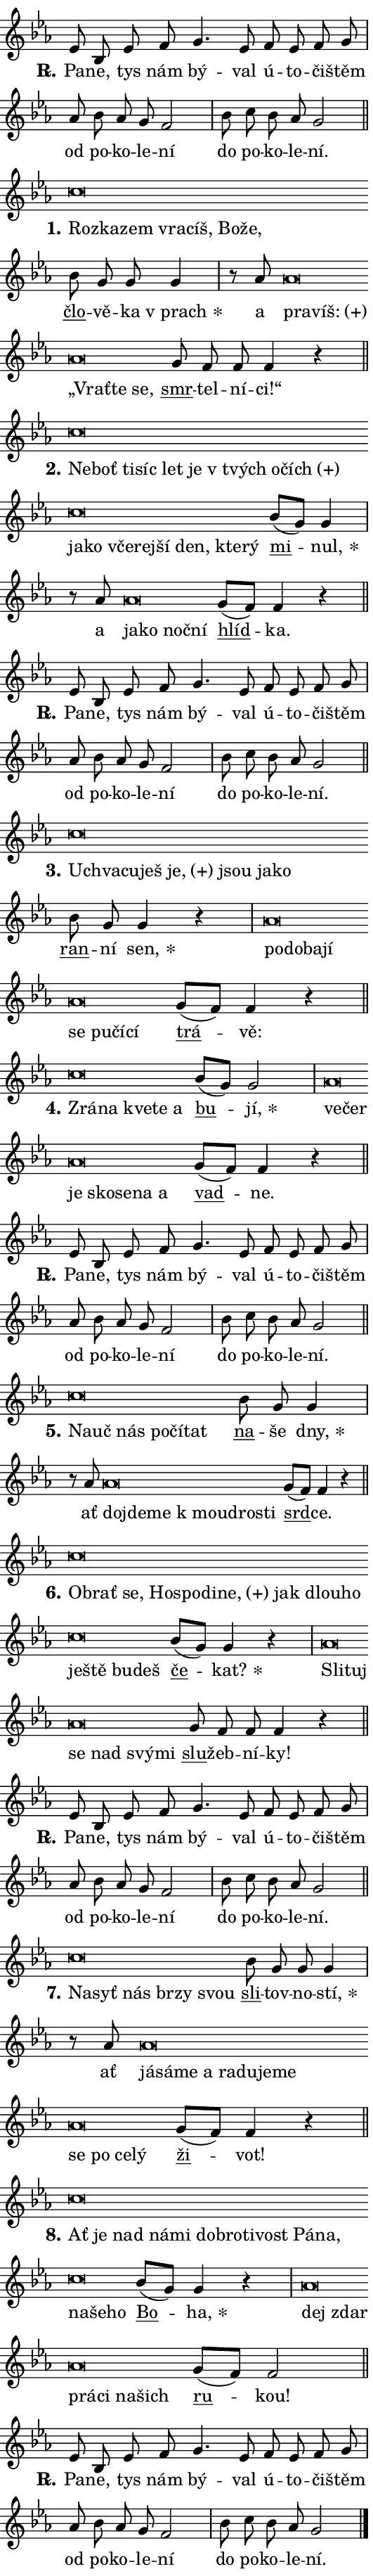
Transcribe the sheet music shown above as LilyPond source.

\version "2.24.0"
\header { tagline = "" }
\paper {
  indent = 0\cm
  top-margin = 0\cm
  right-margin = 0.13\cm % to fit lyric hyphens
  bottom-margin = 0\cm
  left-margin = 0\cm
  paper-width = 9\cm
  page-breaking = #ly:one-page-breaking
  system-system-spacing.basic-distance = #11
  score-system-spacing.basic-distance = #11
  ragged-last = ##f
}


%% Author: Thomas Morley
%% https://lists.gnu.org/archive/html/lilypond-user/2020-05/msg00002.html
#(define (line-position grob)
"Returns position of @var[grob} in current system:
   @code{'start}, if at first time-step
   @code{'end}, if at last time-step
   @code{'middle} otherwise
"
  (let* ((col (ly:item-get-column grob))
         (ln (ly:grob-object col 'left-neighbor))
         (rn (ly:grob-object col 'right-neighbor))
         (col-to-check-left (if (ly:grob? ln) ln col))
         (col-to-check-right (if (ly:grob? rn) rn col))
         (break-dir-left
           (and
             (ly:grob-property col-to-check-left 'non-musical #f)
             (ly:item-break-dir col-to-check-left)))
         (break-dir-right
           (and
             (ly:grob-property col-to-check-right 'non-musical #f)
             (ly:item-break-dir col-to-check-right))))
        (cond ((eqv? 1 break-dir-left) 'start)
              ((eqv? -1 break-dir-right) 'end)
              (else 'middle))))

#(define (tranparent-at-line-position vctor)
  (lambda (grob)
  "Relying on @code{line-position} select the relevant enry from @var{vctor}.
Used to determine transparency,"
    (case (line-position grob)
      ((end) (not (vector-ref vctor 0)))
      ((middle) (not (vector-ref vctor 1)))
      ((start) (not (vector-ref vctor 2))))))

noteHeadBreakVisibility =
#(define-music-function (break-visibility)(vector?)
"Makes @code{NoteHead}s transparent relying on @var{break-visibility}"
#{
  \override NoteHead.transparent =
    #(tranparent-at-line-position break-visibility)
#})

#(define delete-ledgers-for-transparent-note-heads
  (lambda (grob)
    "Reads whether a @code{NoteHead} is transparent.
If so this @code{NoteHead} is removed from @code{'note-heads} from
@var{grob}, which is supposed to be @code{LedgerLineSpanner}.
As a result ledgers are not printed for this @code{NoteHead}"
    (let* ((nhds-array (ly:grob-object grob 'note-heads))
           (nhds-list
             (if (ly:grob-array? nhds-array)
                 (ly:grob-array->list nhds-array)
                 '()))
           ;; Relies on the transparent-property being done before
           ;; Staff.LedgerLineSpanner.after-line-breaking is executed.
           ;; This is fragile ...
           (to-keep
             (remove
               (lambda (nhd)
                 (ly:grob-property nhd 'transparent #f))
               nhds-list)))
      ;; TODO find a better method to iterate over grob-arrays, similiar
      ;; to filter/remove etc for lists
      ;; For now rebuilt from scratch
      (set! (ly:grob-object grob 'note-heads)  '())
      (for-each
        (lambda (nhd)
          (ly:pointer-group-interface::add-grob grob 'note-heads nhd))
        to-keep))))

squashNotes = {
  \override NoteHead.X-extent = #'(-0.2 . 0.2)
  \override NoteHead.Y-extent = #'(-0.75 . 0)
  \override NoteHead.stencil =
    #(lambda (grob)
       (let ((pos (ly:grob-property grob 'staff-position)))
         (begin
           (if (< pos -7) (display "ERROR: Lower brevis then expected\n") (display ""))
           (if (<= pos -6) ly:text-interface::print ly:note-head::print))))
}
unSquashNotes = {
  \revert NoteHead.X-extent
  \revert NoteHead.Y-extent
  \revert NoteHead.stencil
}

hideNotes = \noteHeadBreakVisibility #begin-of-line-visible
unHideNotes = \noteHeadBreakVisibility #all-visible

% work-around for resetting accidentals
% https://lilypond.org/doc/v2.23/Documentation/notation/displaying-rhythms#unmetered-music
cadenzaMeasure = {
  \cadenzaOff
  \partial 1024 s1024
  \cadenzaOn
}

#(define-markup-command (accent layout props text) (markup?)
  "Underline accented syllable"
  (interpret-markup layout props
    #{\markup \override #'(offset . 4.3) \underline { #text }#}))

responsum = \markup \concat {
  "R" \hspace #-1.05 \path #0.1 #'((moveto 0 0.07) (lineto 0.9 0.8)) \hspace #0.05 "."
}

spaceSize = #0.6828661417322834 % exact space size for TeX Gyre Schola

\layout {
  \context {
    \Staff
    \remove "Time_signature_engraver"
    \override LedgerLineSpanner.after-line-breaking = #delete-ledgers-for-transparent-note-heads
  }
  \context {
    \Lyrics {
      \override LyricSpace.minimum-distance = \spaceSize
      \override LyricText.font-name = #"TeX Gyre Schola"
      \override LyricText.font-size = 1
      \override StanzaNumber.font-name = #"TeX Gyre Schola Bold"
      \override StanzaNumber.font-size = 1
    }
  }
  \context {
    \Score 
    \override NoteHead.text =
      #(lambda (grob) 
        (let ((pos (ly:grob-property grob 'staff-position)))
          #{\markup {
            \combine
              \halign #-0.55 \raise #(if (= pos -6) 0 0.5) \override #'(thickness . 2) \draw-line #'(3.2 . 0)
              \musicglyph "noteheads.sM1"
          }#}))
  }
}

% magnetic-lyrics.ily
%
%   written by
%     Jean Abou Samra <jean@abou-samra.fr>
%     Werner Lemberg <wl@gnu.org>
%
%   adapted by
%     Jiri Hon <jiri.hon@gmail.com>
%
% Version 2022-Apr-15

% https://www.mail-archive.com/lilypond-user@gnu.org/msg149350.html

#(define (Left_hyphen_pointer_engraver context)
   "Collect syllable-hyphen-syllable occurrences in lyrics and store
them in properties.  This engraver only looks to the left.  For
example, if the lyrics input is @code{foo -- bar}, it does the
following.

@itemize @bullet
@item
Set the @code{text} property of the @code{LyricHyphen} grob between
@q{foo} and @q{bar} to @code{foo}.

@item
Set the @code{left-hyphen} property of the @code{LyricText} grob with
text @q{foo} to the @code{LyricHyphen} grob between @q{foo} and
@q{bar}.
@end itemize

Use this auxiliary engraver in combination with the
@code{lyric-@/text::@/apply-@/magnetic-@/offset!} hook."
   (let ((hyphen #f)
         (text #f))
     (make-engraver
      (acknowledgers
       ((lyric-syllable-interface engraver grob source-engraver)
        (set! text grob)))
      (end-acknowledgers
       ((lyric-hyphen-interface engraver grob source-engraver)
        ;(when (not (grob::has-interface grob 'lyric-space-interface))
          (set! hyphen grob)));)
      ((stop-translation-timestep engraver)
       (when (and text hyphen)
         (ly:grob-set-object! text 'left-hyphen hyphen))
       (set! text #f)
       (set! hyphen #f)))))

#(define (lyric-text::apply-magnetic-offset! grob)
   "If the space between two syllables is less than the value in
property @code{LyricText@/.details@/.squash-threshold}, move the right
syllable to the left so that it gets concatenated with the left
syllable.

Use this function as a hook for
@code{LyricText@/.after-@/line-@/breaking} if the
@code{Left_@/hyphen_@/pointer_@/engraver} is active."
   (let ((hyphen (ly:grob-object grob 'left-hyphen #f)))
     (when hyphen
       (let ((left-text (ly:spanner-bound hyphen LEFT)))
         (when (grob::has-interface left-text 'lyric-syllable-interface)
           (let* ((common (ly:grob-common-refpoint grob left-text X))
                  (this-x-ext (ly:grob-extent grob common X))
                  (left-x-ext
                   (begin
                     ;; Trigger magnetism for left-text.
                     (ly:grob-property left-text 'after-line-breaking)
                     (ly:grob-extent left-text common X)))
                  ;; `delta` is the gap width between two syllables.
                  (delta (- (interval-start this-x-ext)
                            (interval-end left-x-ext)))
                  (details (ly:grob-property grob 'details))
                  (threshold (assoc-get 'squash-threshold details 0.2)))
             (when (< delta threshold)
               (let* (;; We have to manipulate the input text so that
                      ;; ligatures crossing syllable boundaries are not
                      ;; disabled.  For languages based on the Latin
                      ;; script this is essentially a beautification.
                      ;; However, for non-Western scripts it can be a
                      ;; necessity.
                      (lt (ly:grob-property left-text 'text))
                      (rt (ly:grob-property grob 'text))
                      (is-space (grob::has-interface hyphen 'lyric-space-interface))
                      (space (if is-space " " ""))
                      (extra-delta (if is-space spaceSize 0))
                      ;; Append new syllable.
                      (ltrt-space (if (and (string? lt) (string? rt))
                                (string-append lt space rt)
                                (make-concat-markup (list lt space rt))))
                      ;; Right-align `ltrt` to the right side.
                      (ltrt-space-markup (grob-interpret-markup
                               grob
                               (make-translate-markup
                                (cons (interval-length this-x-ext) 0)
                                (make-right-align-markup ltrt-space)))))
                 (begin
                   ;; Don't print `left-text`.
                   (ly:grob-set-property! left-text 'stencil #f)
                   ;; Set text and stencil (which holds all collected
                   ;; syllables so far) and shift it to the left.
                   (ly:grob-set-property! grob 'text ltrt-space)
                   (ly:grob-set-property! grob 'stencil ltrt-space-markup)
                   (ly:grob-translate-axis! grob (- (- delta extra-delta)) X))))))))))


#(define (lyric-hyphen::displace-bounds-first grob)
   ;; Make very sure this callback isn't triggered too early.
   (let ((left (ly:spanner-bound grob LEFT))
         (right (ly:spanner-bound grob RIGHT)))
     (ly:grob-property left 'after-line-breaking)
     (ly:grob-property right 'after-line-breaking)
     (ly:lyric-hyphen::print grob)))

squashThreshold = #0.4

\layout {
  \context {
    \Lyrics
    \consists #Left_hyphen_pointer_engraver
    \override LyricText.after-line-breaking =
      #lyric-text::apply-magnetic-offset!
    \override LyricHyphen.stencil = #lyric-hyphen::displace-bounds-first
    \override LyricText.details.squash-threshold = \squashThreshold
    \override LyricHyphen.minimum-distance = 0
    \override LyricHyphen.minimum-length = \squashThreshold
  }
}

squashText = \override LyricText.details.squash-threshold = 9999
unSquashText = \override LyricText.details.squash-threshold = \squashThreshold

leftText = \override LyricText.self-alignment-X = #LEFT
unLeftText = \revert LyricText.self-alignment-X

starOffset = #(lambda (grob) 
                (let ((x_offset (ly:self-alignment-interface::aligned-on-x-parent grob)))
                  (if (= x_offset 0) 0 (+ x_offset 1.2))))

star = #(define-music-function (syllable)(string?)
"Append star separator at the end of a syllable"
#{
  \once \override LyricText.X-offset = #starOffset
  \lyricmode { \markup {
    #syllable
    \override #'((font-name . "TeX Gyre Schola Bold")) \hspace #0.2 \lower #0.65 \larger "*"
  } }
#})

starAccent = #(define-music-function (syllable)(string?)
"Append star separator at the end of a syllable and make accent"
#{
  \once \override LyricText.X-offset = #starOffset
  \lyricmode { \markup {
    \accent #syllable
    \override #'((font-name . "TeX Gyre Schola Bold")) \hspace #0.2 \lower #0.65 \larger "*"
  } }
#})

breath = #(define-music-function (syllable)(string?)
"Append breathing indicator at the end of a syllable"
#{
  \lyricmode { \markup { #syllable "+" } }
#})

optionalBreath = #(define-music-function (syllable)(string?)
"Append optional breathing indicator at the end of a syllable"
#{
  \lyricmode { \markup { #syllable "(+)" } }
#})


\score {
    <<
        \new Voice = "melody" { \cadenzaOn \key es \major \relative { es'8 bes es f g4. es8 \bar "" f es f g \cadenzaMeasure \bar "|" as bes as g f2 \cadenzaMeasure \bar "|" bes8 c bes as g2 \cadenzaMeasure \bar "||" \break } }
        \new Lyrics \lyricsto "melody" { \lyricmode { \set stanza = \responsum
Pa -- ne, tys nám bý -- val ú -- to -- či -- štěm od po -- ko -- le -- ní do po -- ko -- le -- ní. } }
    >>
    \layout {}
}

\score {
    <<
        \new Voice = "melody" { \cadenzaOn \key es \major \relative { \squashNotes c''\breve*1/16 \hideNotes \breve*1/16 \bar "" \breve*1/16 \bar "" \breve*1/16 \bar "" \breve*1/16 \bar "" \breve*1/16 \breve*1/16 \bar "" \unHideNotes \unSquashNotes \bar "" bes8 g g g4 \cadenzaMeasure \bar "|" r8 as8 \squashNotes as\breve*1/16 \hideNotes \breve*1/16 \bar "" \breve*1/16 \bar "" \breve*1/16 \breve*1/16 \bar "" \unHideNotes \unSquashNotes \bar "" g8 f f f4 r \cadenzaMeasure \bar "||" \break } }
        \new Lyrics \lyricsto "melody" { \lyricmode { \set stanza = "1."
\leftText Roz -- \squashText ka -- zem vra -- cíš, Bo -- že, \unLeftText \unSquashText \markup \accent člo -- vě -- ka \star "v prach" a \leftText pra -- \squashText \optionalBreath víš: „Vrať -- te se, \unLeftText \unSquashText \markup \accent smr -- tel -- ní -- ci!“ } }
    >>
    \layout {}
}

\score {
    <<
        \new Voice = "melody" { \cadenzaOn \key es \major \relative { \squashNotes c''\breve*1/16 \hideNotes \breve*1/16 \bar "" \breve*1/16 \bar "" \breve*1/16 \bar "" \breve*1/16 \bar "" \breve*1/16 \bar "" \breve*1/16 \bar "" \breve*1/16 \bar "" \breve*1/16 \bar "" \breve*1/16 \bar "" \breve*1/16 \bar "" \breve*1/16 \bar "" \breve*1/16 \bar "" \breve*1/16 \bar "" \breve*1/16 \bar "" \breve*1/16 \breve*1/16 \bar "" \unHideNotes \unSquashNotes \bar "" bes8[( g)] g4 \cadenzaMeasure \bar "|" r8 as8 \squashNotes as\breve*1/16 \hideNotes \breve*1/16 \bar "" \breve*1/16 \breve*1/16 \bar "" \unHideNotes \unSquashNotes \bar "" g8[( f)] f4 r \cadenzaMeasure \bar "||" \break } }
        \new Lyrics \lyricsto "melody" { \lyricmode { \set stanza = "2."
\leftText Ne -- \squashText boť ti -- síc let je "v tvých" o -- \optionalBreath čích ja -- ko vče -- rej -- ší den, kte -- rý \unLeftText \unSquashText \markup \accent mi -- \star nul, a \leftText ja -- \squashText ko noč -- ní \unLeftText \unSquashText \markup \accent hlíd -- ka. } }
    >>
    \layout {}
}

\score {
    <<
        \new Voice = "melody" { \cadenzaOn \key es \major \relative { es'8 bes es f g4. es8 \bar "" f es f g \cadenzaMeasure \bar "|" as bes as g f2 \cadenzaMeasure \bar "|" bes8 c bes as g2 \cadenzaMeasure \bar "||" \break } }
        \new Lyrics \lyricsto "melody" { \lyricmode { \set stanza = \responsum
Pa -- ne, tys nám bý -- val ú -- to -- či -- štěm od po -- ko -- le -- ní do po -- ko -- le -- ní. } }
    >>
    \layout {}
}

\score {
    <<
        \new Voice = "melody" { \cadenzaOn \key es \major \relative { \squashNotes c''\breve*1/16 \hideNotes \breve*1/16 \bar "" \breve*1/16 \bar "" \breve*1/16 \bar "" \breve*1/16 \bar "" \breve*1/16 \breve*1/16 \bar "" \unHideNotes \unSquashNotes \bar "" bes8 g g4 r \cadenzaMeasure \bar "|" \squashNotes as\breve*1/16 \hideNotes \breve*1/16 \bar "" \breve*1/16 \bar "" \breve*1/16 \bar "" \breve*1/16 \bar "" \breve*1/16 \bar "" \breve*1/16 \breve*1/16 \bar "" \unHideNotes \unSquashNotes \bar "" g8[( f)] f4 r \cadenzaMeasure \bar "||" \break } }
        \new Lyrics \lyricsto "melody" { \lyricmode { \set stanza = "3."
\leftText Uchva -- \squashText cu -- ješ \optionalBreath je, jsou ja -- ko \unLeftText \unSquashText \markup \accent ran -- ní \star sen, \leftText po -- \squashText do -- ba -- jí se pu -- čí -- cí \unLeftText \unSquashText \markup \accent trá -- vě: } }
    >>
    \layout {}
}

\score {
    <<
        \new Voice = "melody" { \cadenzaOn \key es \major \relative { \squashNotes c''\breve*1/16 \hideNotes \breve*1/16 \bar "" \breve*1/16 \bar "" \breve*1/16 \breve*1/16 \bar "" \unHideNotes \unSquashNotes \bar "" bes8[( g)] g2 \cadenzaMeasure \bar "|" \squashNotes as\breve*1/16 \hideNotes \breve*1/16 \bar "" \breve*1/16 \bar "" \breve*1/16 \bar "" \breve*1/16 \bar "" \breve*1/16 \breve*1/16 \bar "" \unHideNotes \unSquashNotes \bar "" g8[( f)] f4 r \cadenzaMeasure \bar "||" \break } }
        \new Lyrics \lyricsto "melody" { \lyricmode { \set stanza = "4."
\leftText Zrá -- \squashText na kve -- te a \unLeftText \unSquashText \markup \accent bu -- \star jí, \leftText ve -- \squashText čer je sko -- se -- na a \unLeftText \unSquashText \markup \accent vad -- ne. } }
    >>
    \layout {}
}

\score {
    <<
        \new Voice = "melody" { \cadenzaOn \key es \major \relative { es'8 bes es f g4. es8 \bar "" f es f g \cadenzaMeasure \bar "|" as bes as g f2 \cadenzaMeasure \bar "|" bes8 c bes as g2 \cadenzaMeasure \bar "||" \break } }
        \new Lyrics \lyricsto "melody" { \lyricmode { \set stanza = \responsum
Pa -- ne, tys nám bý -- val ú -- to -- či -- štěm od po -- ko -- le -- ní do po -- ko -- le -- ní. } }
    >>
    \layout {}
}

\score {
    <<
        \new Voice = "melody" { \cadenzaOn \key es \major \relative { \squashNotes c''\breve*1/16 \hideNotes \breve*1/16 \bar "" \breve*1/16 \bar "" \breve*1/16 \bar "" \breve*1/16 \breve*1/16 \bar "" \unHideNotes \unSquashNotes \bar "" bes8 g g4 \cadenzaMeasure \bar "|" r8 as8 \squashNotes as\breve*1/16 \hideNotes \breve*1/16 \bar "" \breve*1/16 \bar "" \breve*1/16 \bar "" \breve*1/16 \breve*1/16 \bar "" \unHideNotes \unSquashNotes \bar "" g8[( f)] f4 r \cadenzaMeasure \bar "||" \break } }
        \new Lyrics \lyricsto "melody" { \lyricmode { \set stanza = "5."
\leftText Na -- \squashText uč nás po -- čí -- tat \unLeftText \unSquashText \markup \accent na -- še \star dny, ať \leftText do -- \squashText jde -- me "k mou" -- dro -- sti \unLeftText \unSquashText \markup \accent srd -- ce. } }
    >>
    \layout {}
}

\score {
    <<
        \new Voice = "melody" { \cadenzaOn \key es \major \relative { \squashNotes c''\breve*1/16 \hideNotes \breve*1/16 \bar "" \breve*1/16 \bar "" \breve*1/16 \bar "" \breve*1/16 \bar "" \breve*1/16 \bar "" \breve*1/16 \bar "" \breve*1/16 \bar "" \breve*1/16 \bar "" \breve*1/16 \bar "" \breve*1/16 \bar "" \breve*1/16 \bar "" \breve*1/16 \breve*1/16 \bar "" \unHideNotes \unSquashNotes \bar "" bes8[( g)] g4 r \cadenzaMeasure \bar "|" \squashNotes as\breve*1/16 \hideNotes \breve*1/16 \bar "" \breve*1/16 \bar "" \breve*1/16 \bar "" \breve*1/16 \breve*1/16 \bar "" \unHideNotes \unSquashNotes \bar "" g8 f f f4 r \cadenzaMeasure \bar "||" \break } }
        \new Lyrics \lyricsto "melody" { \lyricmode { \set stanza = "6."
\leftText Ob -- \squashText rať se, Ho -- spo -- di -- \optionalBreath ne, jak dlou -- ho je -- ště bu -- deš \unLeftText \unSquashText \markup \accent če -- \star kat? \leftText Sli -- \squashText tuj se nad svý -- mi \unLeftText \unSquashText \markup \accent slu -- žeb -- ní -- ky! } }
    >>
    \layout {}
}

\score {
    <<
        \new Voice = "melody" { \cadenzaOn \key es \major \relative { es'8 bes es f g4. es8 \bar "" f es f g \cadenzaMeasure \bar "|" as bes as g f2 \cadenzaMeasure \bar "|" bes8 c bes as g2 \cadenzaMeasure \bar "||" \break } }
        \new Lyrics \lyricsto "melody" { \lyricmode { \set stanza = \responsum
Pa -- ne, tys nám bý -- val ú -- to -- či -- štěm od po -- ko -- le -- ní do po -- ko -- le -- ní. } }
    >>
    \layout {}
}

\score {
    <<
        \new Voice = "melody" { \cadenzaOn \key es \major \relative { \squashNotes c''\breve*1/16 \hideNotes \breve*1/16 \bar "" \breve*1/16 \bar "" \breve*1/16 \bar "" \breve*1/16 \breve*1/16 \bar "" \unHideNotes \unSquashNotes \bar "" bes8 g g g4 \cadenzaMeasure \bar "|" r8 as8 \squashNotes as\breve*1/16 \hideNotes \breve*1/16 \bar "" \breve*1/16 \bar "" \breve*1/16 \bar "" \breve*1/16 \bar "" \breve*1/16 \bar "" \breve*1/16 \bar "" \breve*1/16 \bar "" \breve*1/16 \bar "" \breve*1/16 \bar "" \breve*1/16 \breve*1/16 \bar "" \unHideNotes \unSquashNotes \bar "" g8[( f)] f4 r \cadenzaMeasure \bar "||" \break } }
        \new Lyrics \lyricsto "melody" { \lyricmode { \set stanza = "7."
\leftText Na -- \squashText syť nás br -- zy svou \unLeftText \unSquashText \markup \accent sli -- tov -- no -- \star stí, ať \leftText já -- \squashText sá -- me a ra -- du -- je -- me se po ce -- lý \unLeftText \unSquashText \markup \accent ži -- vot! } }
    >>
    \layout {}
}

\score {
    <<
        \new Voice = "melody" { \cadenzaOn \key es \major \relative { \squashNotes c''\breve*1/16 \hideNotes \breve*1/16 \bar "" \breve*1/16 \bar "" \breve*1/16 \bar "" \breve*1/16 \bar "" \breve*1/16 \bar "" \breve*1/16 \bar "" \breve*1/16 \bar "" \breve*1/16 \bar "" \breve*1/16 \bar "" \breve*1/16 \bar "" \breve*1/16 \bar "" \breve*1/16 \breve*1/16 \bar "" \unHideNotes \unSquashNotes \bar "" bes8[( g)] g4 r \cadenzaMeasure \bar "|" \squashNotes as\breve*1/16 \hideNotes \breve*1/16 \bar "" \breve*1/16 \bar "" \breve*1/16 \bar "" \breve*1/16 \breve*1/16 \bar "" \unHideNotes \unSquashNotes \bar "" g8[( f)] f2 \cadenzaMeasure \bar "||" \break } }
        \new Lyrics \lyricsto "melody" { \lyricmode { \set stanza = "8."
\leftText Ať \squashText je nad ná -- mi dob -- ro -- ti -- vost Pá -- na, na -- še -- ho \unLeftText \unSquashText \markup \accent Bo -- \star ha, \leftText dej \squashText zdar prá -- ci na -- šich \unLeftText \unSquashText \markup \accent ru -- kou! } }
    >>
    \layout {}
}

\score {
    <<
        \new Voice = "melody" { \cadenzaOn \key es \major \relative { es'8 bes es f g4. es8 \bar "" f es f g \cadenzaMeasure \bar "|" as bes as g f2 \cadenzaMeasure \bar "|" bes8 c bes as g2 \cadenzaMeasure \bar "||" \break } \bar "|." }
        \new Lyrics \lyricsto "melody" { \lyricmode { \set stanza = \responsum
Pa -- ne, tys nám bý -- val ú -- to -- či -- štěm od po -- ko -- le -- ní do po -- ko -- le -- ní. } }
    >>
    \layout {}
}
